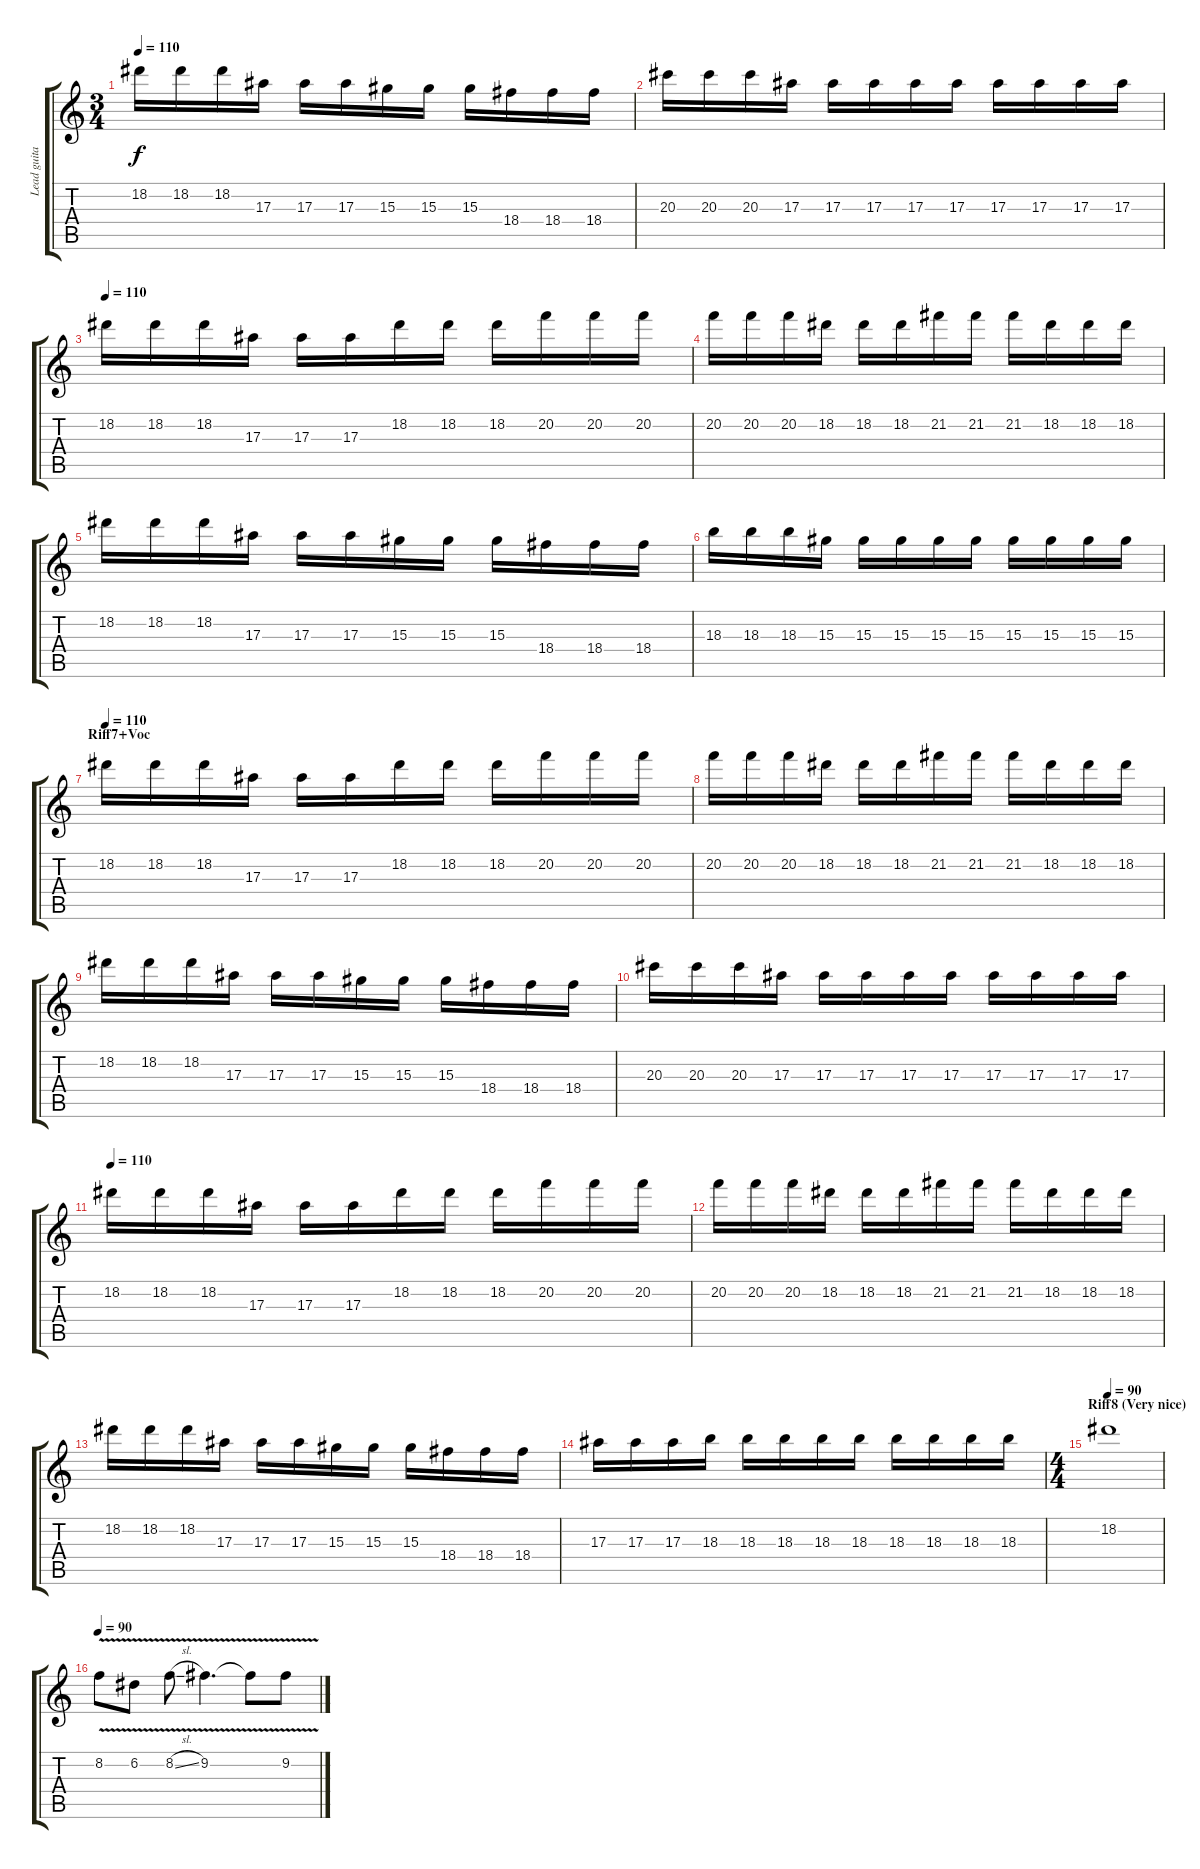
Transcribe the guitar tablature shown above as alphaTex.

\track ("Lead guitar 1" "Lead guita") {instrument overdrivenguitar}
\staff {score tabs}
\tuning (D4 A3 F3 C3 G2 D2) {hide}
\ts (3 4)
\tempo 110
\clef g2
\ks c
18.2.16{dy f} 18.2.16 18.2.16 17.3.16 17.3.16 17.3.16 15.3.16 15.3.16 15.3.16 18.4.16 18.4.16 18.4.16 |
20.3.16 20.3.16 20.3.16 17.3.16 17.3.16 17.3.16 17.3.16 17.3.16 17.3.16 17.3.16 17.3.16 17.3.16 |
\tempo 110
18.2.16 18.2.16 18.2.16 17.3.16 17.3.16 17.3.16 18.2.16 18.2.16 18.2.16 20.2.16 20.2.16 20.2.16 |
20.2.16 20.2.16 20.2.16 18.2.16 18.2.16 18.2.16 21.2.16 21.2.16 21.2.16 18.2.16 18.2.16 18.2.16 |
18.2.16 18.2.16 18.2.16 17.3.16 17.3.16 17.3.16 15.3.16 15.3.16 15.3.16 18.4.16 18.4.16 18.4.16 |
18.3.16 18.3.16 18.3.16 15.3.16 15.3.16 15.3.16 15.3.16 15.3.16 15.3.16 15.3.16 15.3.16 15.3.16 |
\section ("" "Riff7+Voc")
\tempo 110
18.2.16 18.2.16 18.2.16 17.3.16 17.3.16 17.3.16 18.2.16 18.2.16 18.2.16 20.2.16 20.2.16 20.2.16 |
20.2.16 20.2.16 20.2.16 18.2.16 18.2.16 18.2.16 21.2.16 21.2.16 21.2.16 18.2.16 18.2.16 18.2.16 |
18.2.16 18.2.16 18.2.16 17.3.16 17.3.16 17.3.16 15.3.16 15.3.16 15.3.16 18.4.16 18.4.16 18.4.16 |
20.3.16 20.3.16 20.3.16 17.3.16 17.3.16 17.3.16 17.3.16 17.3.16 17.3.16 17.3.16 17.3.16 17.3.16 |
\tempo 110
18.2.16 18.2.16 18.2.16 17.3.16 17.3.16 17.3.16 18.2.16 18.2.16 18.2.16 20.2.16 20.2.16 20.2.16 |
20.2.16 20.2.16 20.2.16 18.2.16 18.2.16 18.2.16 21.2.16 21.2.16 21.2.16 18.2.16 18.2.16 18.2.16 |
18.2.16 18.2.16 18.2.16 17.3.16 17.3.16 17.3.16 15.3.16 15.3.16 15.3.16 18.4.16 18.4.16 18.4.16 |
17.3.16 17.3.16 17.3.16 18.3.16 18.3.16 18.3.16 18.3.16 18.3.16 18.3.16 18.3.16 18.3.16 18.3.16 |
\ts (4 4)
\section ("" "Riff8 (Very nice)")
\tempo 90
18.2.1 |
\tempo 90
8.2{v}.8{instrument acousticguitarsteel} 6.2{v}.8 8.2{v sl}.8 9.2{v}.4{d} 9.2{t}.8 9.2{v}.8
